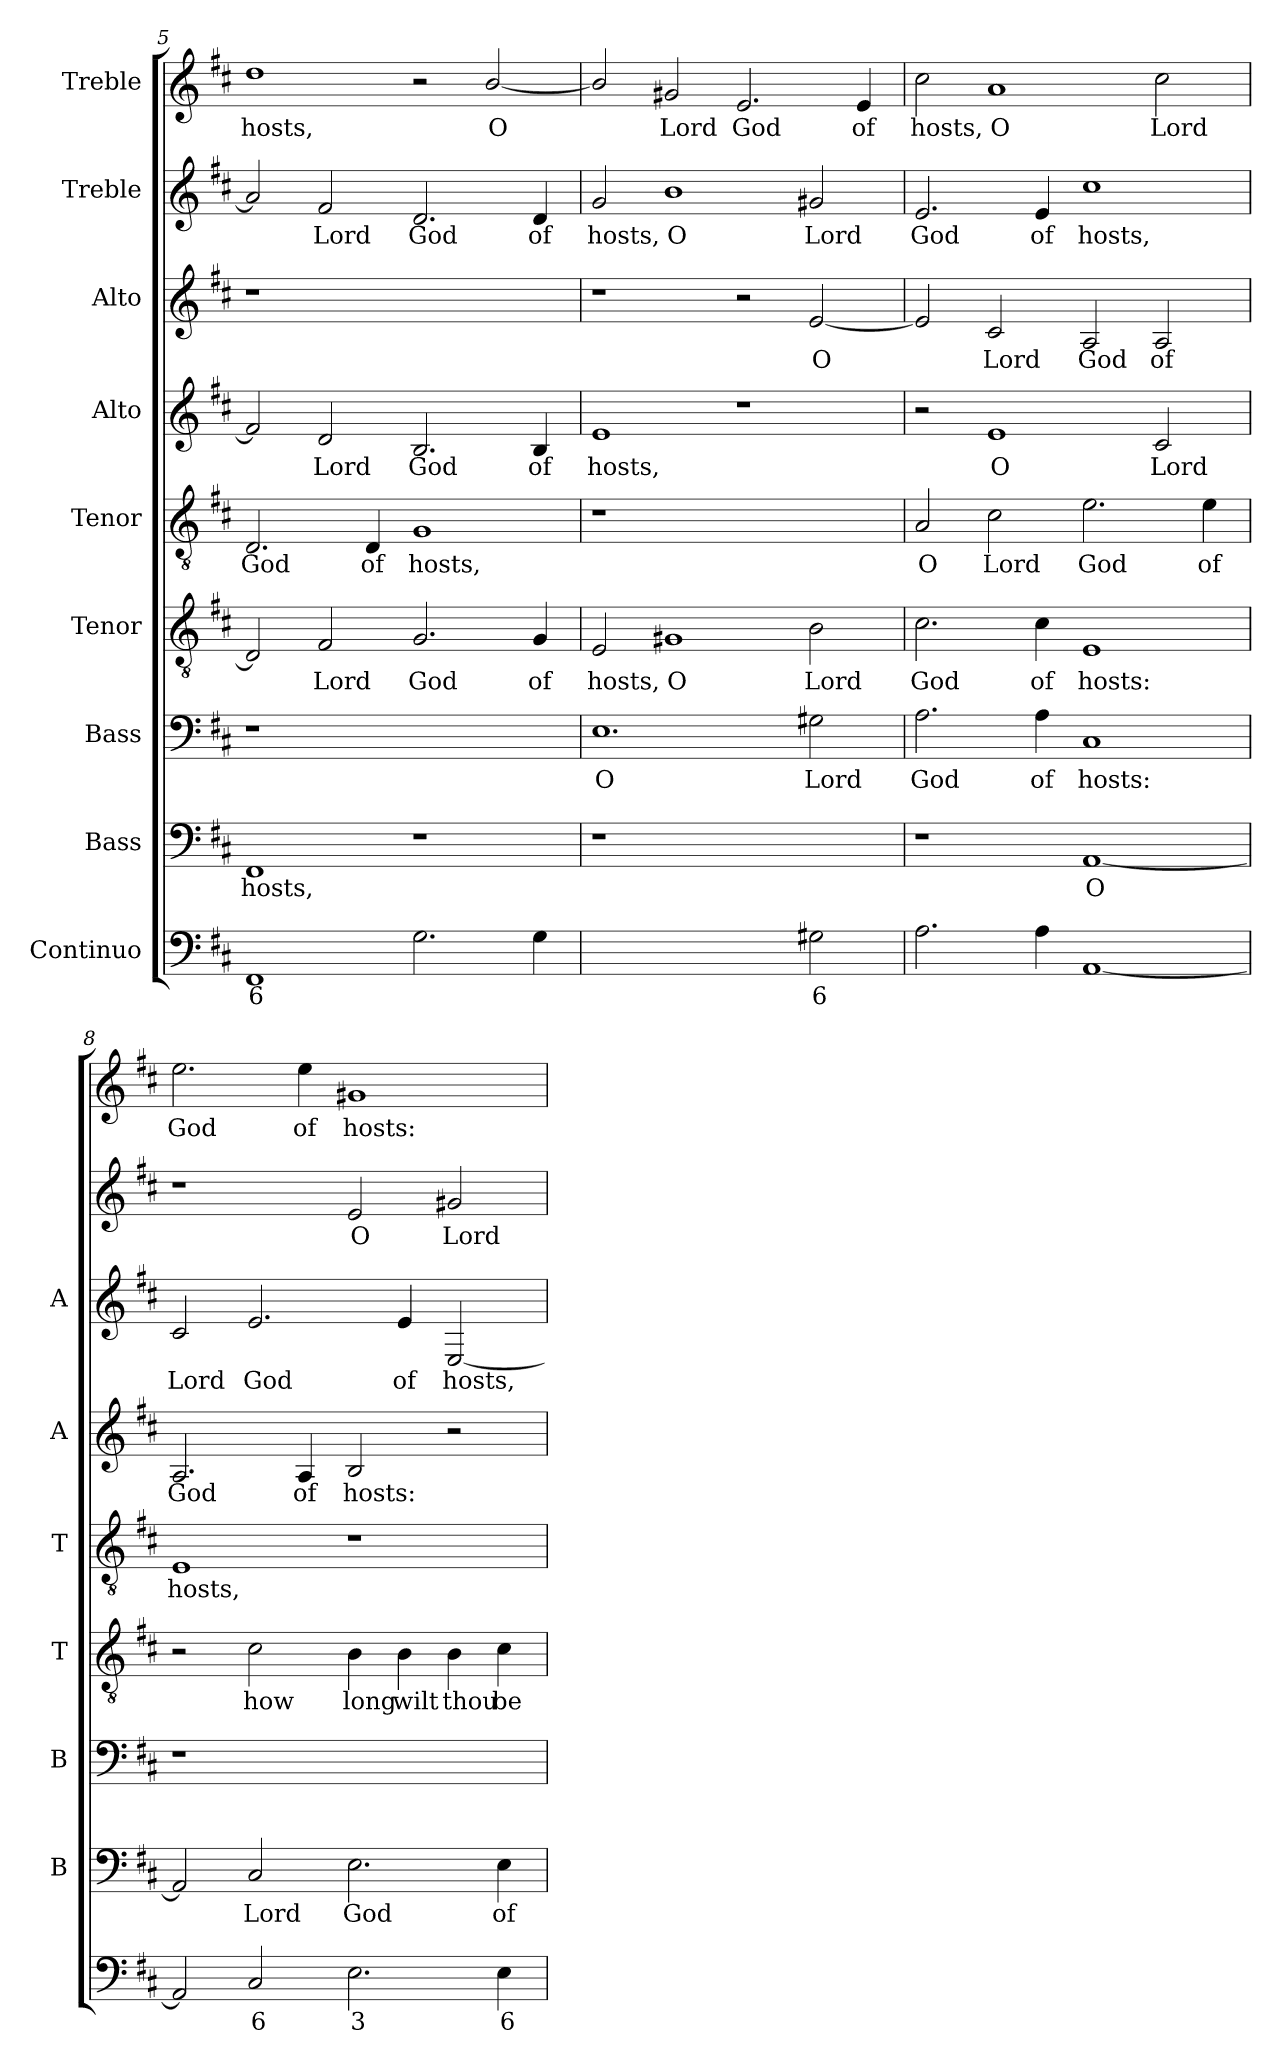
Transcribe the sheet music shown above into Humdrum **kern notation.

**kern	**text	**kern	**text	**kern	**text	**kern	**text	**kern	**text	**kern	**text	**kern	**text	**kern	**text	**kern	**text
*part9	*part9	*part8	*part8	*part7	*part7	*part6	*part6	*part5	*part5	*part4	*part4	*part3	*part3	*part2	*part2	*part1	*part1
*staff9	*staff9	*staff8	*staff8	*staff7	*staff7	*staff6	*staff6	*staff5	*staff5	*staff4	*staff4	*staff3	*staff3	*staff2	*staff2	*staff1	*staff1
*I"Continuo	*	*I"Bass	*	*I"Bass	*	*I"Tenor	*	*I"Tenor	*	*I"Alto	*	*I"Alto	*	*I"Treble	*	*I"Treble	*
*	*	*I'B	*	*I'B	*	*I'T	*	*I'T	*	*I'A	*	*I'A	*	*	*	*	*
*clefF4	*	*clefF4	*	*clefF4	*	*clefGv2	*	*clefGv2	*	*clefG2	*	*clefG2	*	*clefG2	*	*clefG2	*
*k[f#c#]	*	*k[f#c#]	*	*k[f#c#]	*	*k[f#c#]	*	*k[f#c#]	*	*k[f#c#]	*	*k[f#c#]	*	*k[f#c#]	*	*k[f#c#]	*
*D:	*	*D:	*	*D:	*	*D:	*	*D:	*	*D:	*	*D:	*	*D:	*	*D:	*
=5	=5	=5	=5	=5	=5	=5	=5	=5	=5	=5	=5	=5	=5	=5	=5	=5	=5
!	!LO:LY:b	!	!LO:LY:b	!	!	!	!	!	!LO:LY:b	!	!	!	!	!	!	!	!LO:LY:b
1FF#	6	1FF#	hosts,	1r	.	2D/]	.	2.D/	God	2f#/]	.	1r	.	2a/]	.	1dd	hosts,
!	!	!	!	!	!	!	!LO:LY:b	!	!	!	!LO:LY:b	!	!	!	!LO:LY:b	!	!
.	.	.	.	.	.	2F#/	Lord	.	.	2d/	Lord	.	.	2f#/	Lord	.	.
!	!	!	!	!	!	!	!	!	!LO:LY:b	!	!	!	!	!	!	!	!
.	.	.	.	.	.	.	.	4D/	of	.	.	.	.	.	.	.	.
!	!	!	!	!	!	!	!LO:LY:b	!	!LO:LY:b	!	!LO:LY:b	!	!	!	!LO:LY:b	!	!
2.G\	.	1r	.	1ryy	.	2.G/	God	1G	hosts,	2.B/	God	1ryy	.	2.d/	God	2r	.
!	!	!	!	!	!	!	!	!	!	!	!	!	!	!	!	!	!LO:LY:b
.	.	.	.	.	.	.	.	.	.	.	.	.	.	.	.	[2b/	O
!	!	!	!	!	!	!	!LO:LY:b	!	!	!	!LO:LY:b	!	!	!	!LO:LY:b	!	!
4G\	.	.	.	.	.	4G/	of	.	.	4B/	of	.	.	4d/	of	.	.
=6	=6	=6	=6	=6	=6	=6	=6	=6	=6	=6	=6	=6	=6	=6	=6	=6	=6
!	!	!	!	!	!LO:LY:b	!	!LO:LY:b	!	!	!	!LO:LY:b	!	!	!	!LO:LY:b	!	!
[2E\yy	.	1r	.	1.E	O	2E/	hosts,	1r	.	1e	hosts,	1r	.	2g/	hosts,	2b/]	.
!	!	!	!	!	!	!	!LO:LY:b	!	!	!	!	!	!	!	!LO:LY:b	!	!LO:LY:b
1Eyy]	.	.	.	.	.	1G#X	O	.	.	.	.	.	.	1b	O	2g#X/	Lord
!	!	!	!	!	!	!	!	!	!	!	!	!	!	!	!	!	!LO:LY:b
.	.	1ryy	.	.	.	.	.	1ryy	.	1r	.	2r	.	.	.	2.e/	God
!	!LO:LY:b	!	!	!	!LO:LY:b	!	!LO:LY:b	!	!	!	!	!	!LO:LY:b	!	!LO:LY:b	!	!
2G#X\	6	.	.	2G#X\	Lord	2B\	Lord	.	.	.	.	[2e/	O	2g#X/	Lord	.	.
!	!	!	!	!	!	!	!	!	!	!	!	!	!	!	!	!	!LO:LY:b
.	.	.	.	.	.	.	.	.	.	.	.	.	.	.	.	4e/	of
!!LO:PB:g=z
=7	=7	=7	=7	=7	=7	=7	=7	=7	=7	=7	=7	=7	=7	=7	=7	=7	=7
!	!	!	!	!	!LO:LY:b	!	!LO:LY:b	!	!LO:LY:b	!	!	!	!	!	!LO:LY:b	!	!LO:LY:b
2.A\	.	1r	.	2.A\	God	2.c#\	God	2A/	O	2r	.	2e/]	.	2.e/	God	2cc#\	hosts,
!	!	!	!	!	!	!	!	!	!LO:LY:b	!	!LO:LY:b	!	!LO:LY:b	!	!	!	!LO:LY:b
.	.	.	.	.	.	.	.	2c#\	Lord	1e	O	2c#/	Lord	.	.	1a	O
!	!	!	!	!	!LO:LY:b	!	!LO:LY:b	!	!	!	!	!	!	!	!LO:LY:b	!	!
4A\	.	.	.	4A\	of	4c#\	of	.	.	.	.	.	.	4e/	of	.	.
!	!	!	!LO:LY:b	!	!LO:LY:b	!	!LO:LY:b	!	!LO:LY:b	!	!	!	!LO:LY:b	!	!LO:LY:b	!	!
[1AA	.	[1AA	O	1C#	hosts:	1E	hosts:	2.e\	God	.	.	2A/	God	1cc#	hosts,	.	.
!	!	!	!	!	!	!	!	!	!	!	!LO:LY:b	!	!LO:LY:b	!	!	!	!LO:LY:b
.	.	.	.	.	.	.	.	.	.	2c#/	Lord	2A/	of	.	.	2cc#\	Lord
!	!	!	!	!	!	!	!	!	!LO:LY:b	!	!	!	!	!	!	!	!
.	.	.	.	.	.	.	.	4e\	of	.	.	.	.	.	.	.	.
=8	=8	=8	=8	=8	=8	=8	=8	=8	=8	=8	=8	=8	=8	=8	=8	=8	=8
!	!	!	!	!	!	!	!	!	!LO:LY:b	!	!LO:LY:b	!	!LO:LY:b	!	!	!	!LO:LY:b
2AA/]	.	2AA/]	.	1r	.	2r	.	1E	hosts,	2.A/	God	2c#/	Lord	1r	.	2.ee\	God
!	!LO:LY:b	!	!LO:LY:b	!	!	!	!LO:LY:b	!	!	!	!	!	!LO:LY:b	!	!	!	!
2C#/	6	2C#/	Lord	.	.	2c#\	how	.	.	.	.	2.e/	God	.	.	.	.
!	!	!	!	!	!	!	!	!	!	!	!LO:LY:b	!	!	!	!	!	!LO:LY:b
.	.	.	.	.	.	.	.	.	.	4A/	of	.	.	.	.	4ee\	of
!	!LO:LY:b	!	!LO:LY:b	!	!	!	!LO:LY:b	!	!	!	!LO:LY:b	!	!	!	!LO:LY:b	!	!LO:LY:b
2.E\	3	2.E\	God	1ryy	.	4B\	long	1r	.	2B/	hosts:	.	.	2e/	O	1g#X	hosts:
!	!	!	!	!	!	!	!LO:LY:b	!	!	!	!	!	!LO:LY:b	!	!	!	!
.	.	.	.	.	.	4B\	wilt	.	.	.	.	4e/	of	.	.	.	.
!	!	!	!	!	!	!	!LO:LY:b	!	!	!	!	!	!LO:LY:b	!	!LO:LY:b	!	!
.	.	.	.	.	.	4B\	thou	.	.	2r	.	[2E/	hosts,	2g#X/	Lord	.	.
!	!LO:LY:b	!	!LO:LY:b	!	!	!	!LO:LY:b	!	!	!	!	!	!	!	!	!	!
4E\	6	4E\	of	.	.	4c#\	be	.	.	.	.	.	.	.	.	.	.
=	=	=	=	=	=	=	=	=	=	=	=	=	=	=	=	=	=
*-	*-	*-	*-	*-	*-	*-	*-	*-	*-	*-	*-	*-	*-	*-	*-	*-	*-
